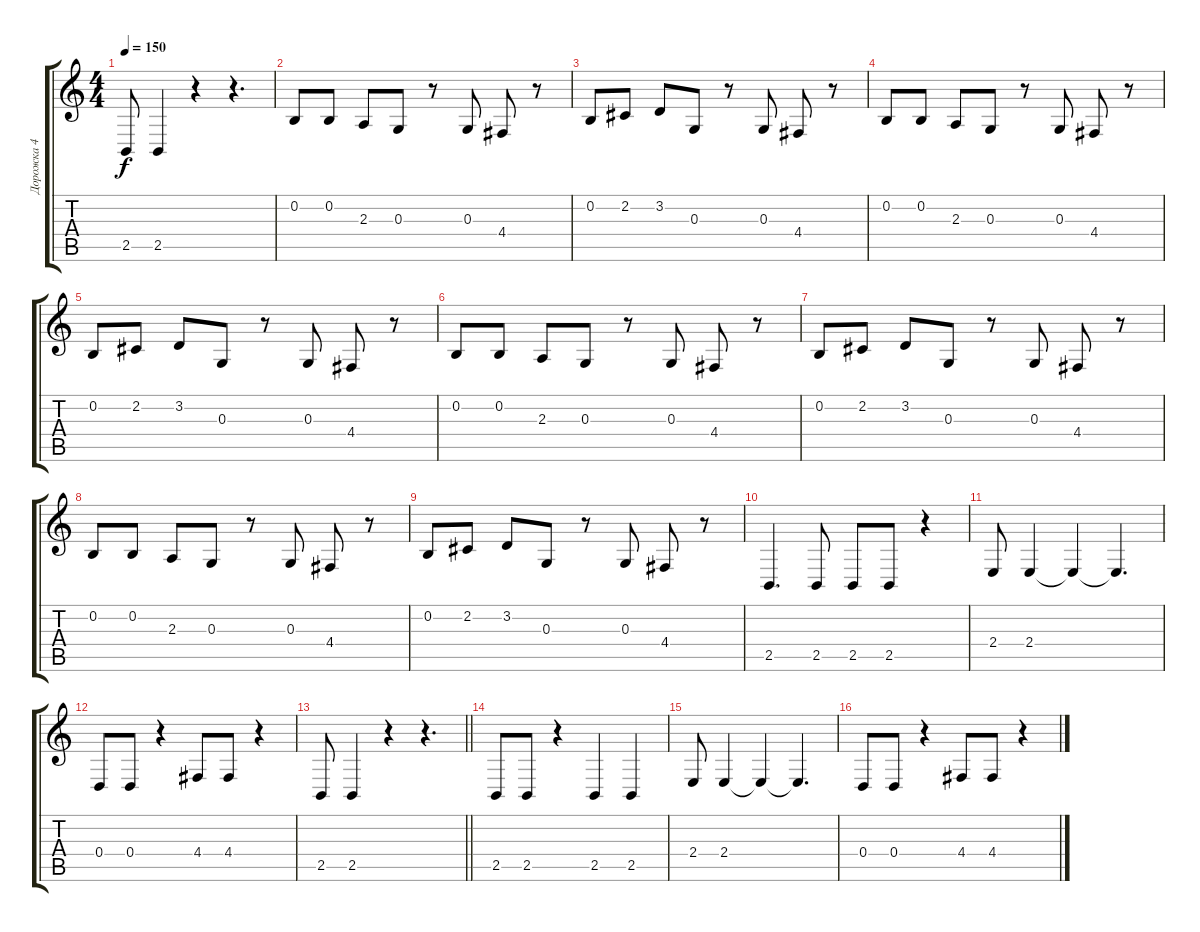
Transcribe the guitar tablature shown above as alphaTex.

\track ("Дорожка 4" "Дорожка 4") {instrument flute}
\staff {score tabs}
\tuning (E4 B3 G3 D3 A2 E2) {hide}
\ts (4 4)
\tempo 150
\clef g2
\ks c
2.5.8{dy f} 2.5.4 r.4 r.4{d} |
0.2.8 0.2.8 2.3.8 0.3.8 r.8 0.3.8 4.4.8 r.8 |
0.2.8 2.2.8 3.2.8 0.3.8 r.8 0.3.8 4.4.8 r.8 |
0.2.8 0.2.8 2.3.8 0.3.8 r.8 0.3.8 4.4.8 r.8 |
0.2.8 2.2.8 3.2.8 0.3.8 r.8 0.3.8 4.4.8 r.8 |
0.2.8 0.2.8 2.3.8 0.3.8 r.8 0.3.8 4.4.8 r.8 |
0.2.8 2.2.8 3.2.8 0.3.8 r.8 0.3.8 4.4.8 r.8 |
0.2.8 0.2.8 2.3.8 0.3.8 r.8 0.3.8 4.4.8 r.8 |
0.2.8 2.2.8 3.2.8 0.3.8 r.8 0.3.8 4.4.8 r.8 |
2.5.4{d} 2.5.8 2.5.8 2.5.8 r.4 |
2.4.8 2.4.4 2.4{t}.4 2.4{t}.4{d} |
0.4.8 0.4.8 r.4 4.4.8 4.4.8 r.4 |
\barLineRight lightlight
2.5.8 2.5.4 r.4 r.4{d} |
2.5.8 2.5.8 r.4 2.5.4 2.5.4 |
2.4.8 2.4.4 2.4{t}.4 2.4{t}.4{d} |
0.4.8 0.4.8 r.4 4.4.8 4.4.8 r.4
